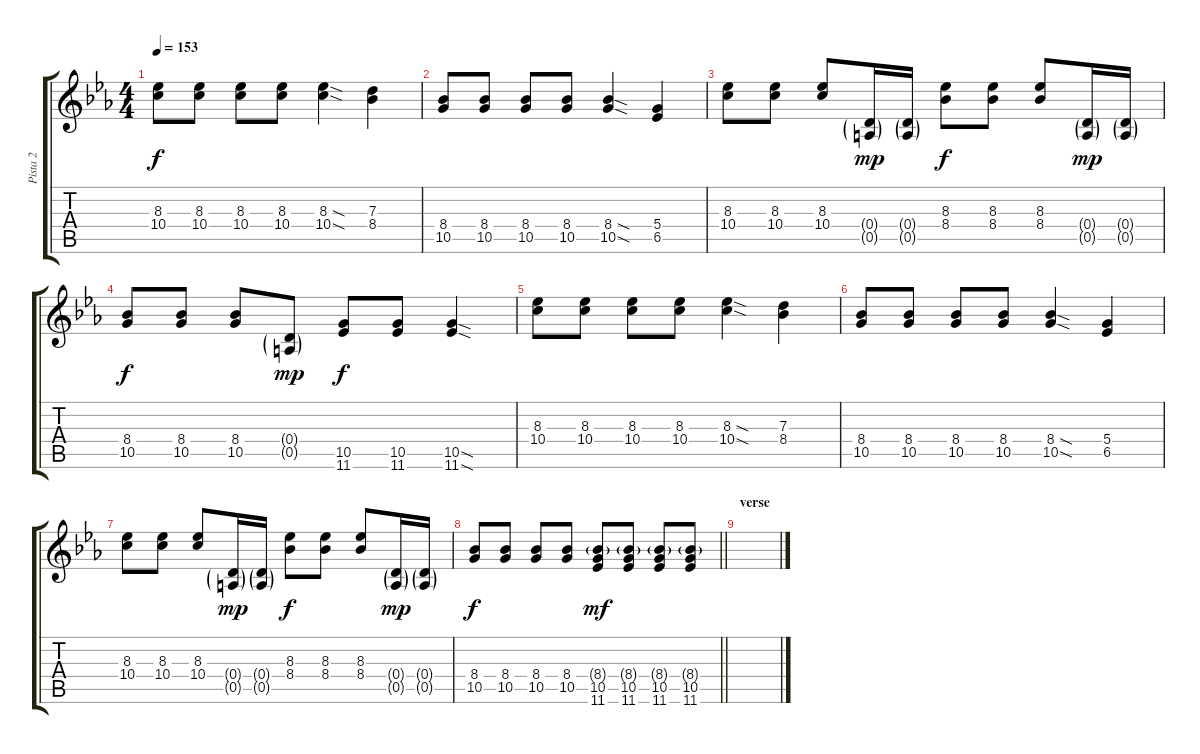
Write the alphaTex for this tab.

\track ("Pista 2" "Pista 2") {instrument overdrivenguitar}
\staff {score tabs}
\tuning (E4 B3 G3 D3 A2 E2) {hide}
\ts (4 4)
\tempo 153
\clef g2
\ks eb
(8.3 10.4).8{dy f} (8.3 10.4).8 (8.3 10.4).8 (8.3 10.4).8 (8.3{sod} 10.4{sod}).4 (7.3 8.4).4 |
(8.4 10.5).8 (8.4 10.5).8 (8.4 10.5).8 (8.4 10.5).8 (8.4{sod} 10.5{sod}).4 (5.4 6.5).4 |
(8.3 10.4).8 (8.3 10.4).8 (8.3 10.4).8 (0.4{g} 0.5{g}).16{dy mp} (0.4{g} 0.5{g}).16 (8.3 8.4).8{dy f} (8.3 8.4).8 (8.3 8.4).8 (0.4{g} 0.5{g}).16{dy mp} (0.4{g} 0.5{g}).16 |
(8.4 10.5).8{dy f} (8.4 10.5).8 (8.4 10.5).8 (0.4{g} 0.5{g}).8{dy mp} (10.5 11.6).8{dy f} (10.5 11.6).8 (10.5{sod} 11.6{sod}).4 |
(8.3 10.4).8 (8.3 10.4).8 (8.3 10.4).8 (8.3 10.4).8 (8.3{sod} 10.4{sod}).4 (7.3 8.4).4 |
(8.4 10.5).8 (8.4 10.5).8 (8.4 10.5).8 (8.4 10.5).8 (8.4{sod} 10.5{sod}).4 (5.4 6.5).4 |
(8.3 10.4).8 (8.3 10.4).8 (8.3 10.4).8 (0.4{g} 0.5{g}).16{dy mp} (0.4{g} 0.5{g}).16 (8.3 8.4).8{dy f} (8.3 8.4).8 (8.3 8.4).8 (0.4{g} 0.5{g}).16{dy mp} (0.4{g} 0.5{g}).16 |
\barLineRight lightlight
(8.4 10.5).8{dy f} (8.4 10.5).8 (8.4 10.5).8 (8.4 10.5).8 (8.4{g} 10.5 11.6).8{dy mf} (8.4{g} 10.5 11.6).8 (8.4{g} 10.5 11.6).8 (8.4{g} 10.5 11.6).8 |
\section ("" "verse")
